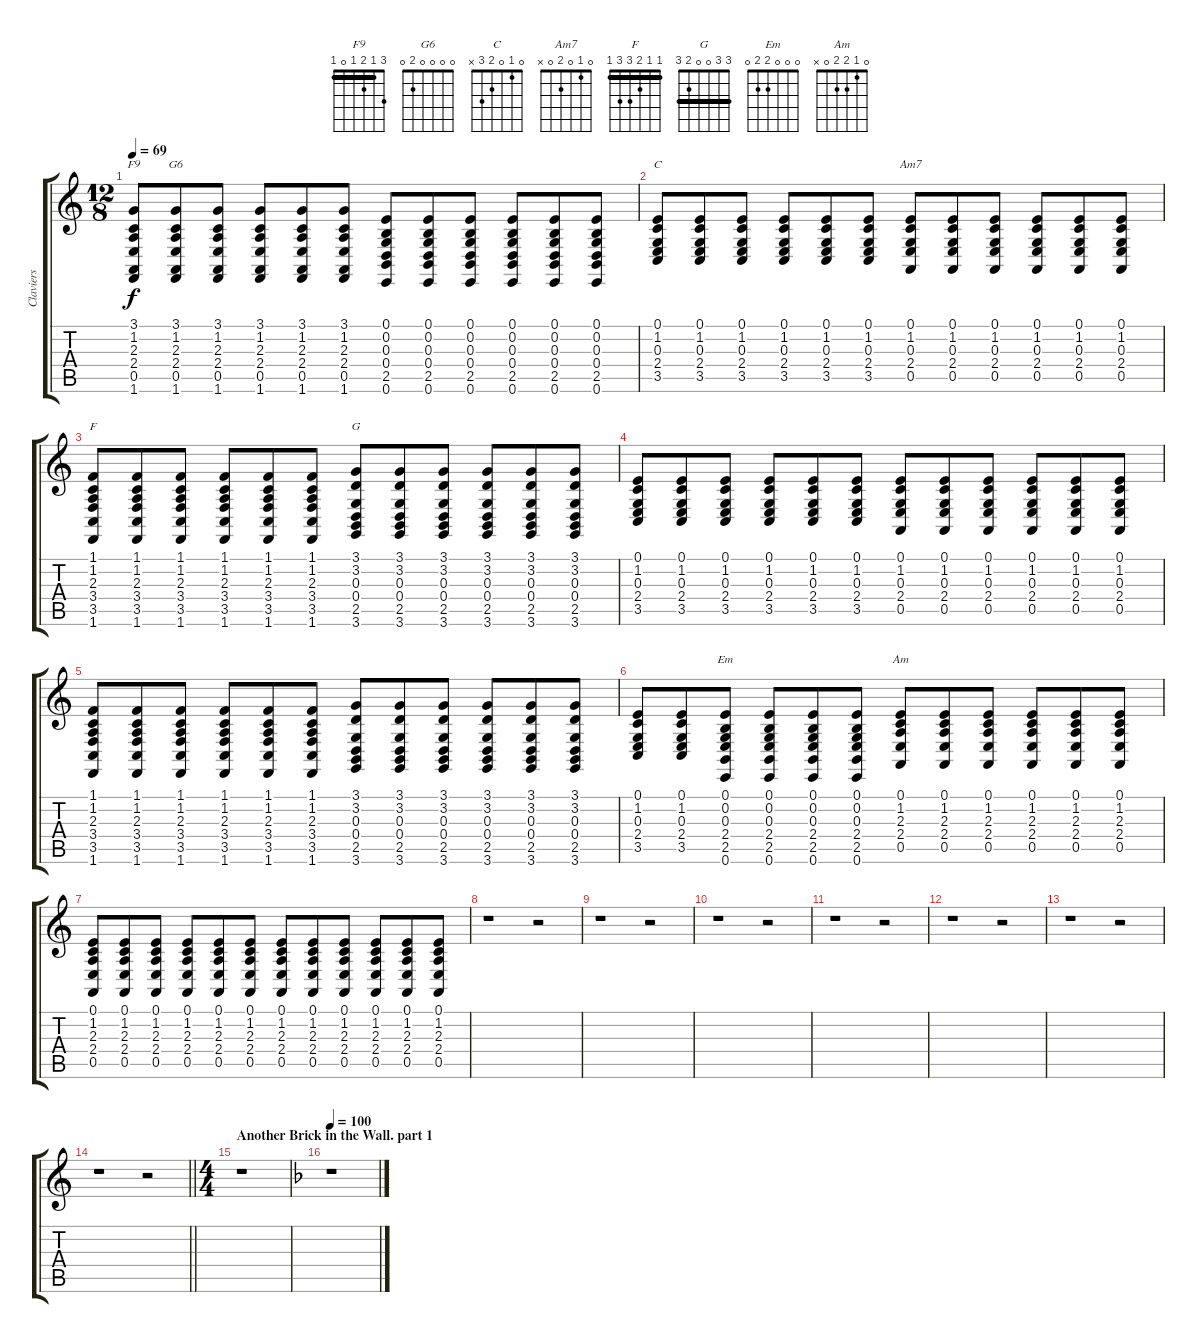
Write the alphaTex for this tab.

\track ("Claviers" "Claviers") {instrument rockorgan}
\staff {score tabs}
\tuning (E4 B3 G3 D3 A2 E2) {hide}
\chord ("F9" 3 1 2 1 0 1) {barre 1}
\chord ("G6" 0 0 0 0 2 0)
\chord ("C" 0 1 0 2 3 x)
\chord ("Am7" 0 1 0 2 0 x)
\chord ("F" 1 1 2 3 3 1) {barre 1}
\chord ("G" 3 3 0 0 2 3) {barre 3}
\chord ("Em" 0 0 0 2 2 0)
\chord ("Am" 0 1 2 2 0 x)
\ts (12 8)
\tempo 69
\clef g2
\ks c
(3.1 1.2 2.3 2.4 0.5 1.6).8{ch "F9" dy f} (3.1 1.2 2.3 2.4 0.5 1.6).8{ch "G6"} (3.1 1.2 2.3 2.4 0.5 1.6).8 (3.1 1.2 2.3 2.4 0.5 1.6).8 (3.1 1.2 2.3 2.4 0.5 1.6).8 (3.1 1.2 2.3 2.4 0.5 1.6).8 (0.1 0.2 0.3 0.4 2.5 0.6).8 (0.1 0.2 0.3 0.4 2.5 0.6).8 (0.1 0.2 0.3 0.4 2.5 0.6).8 (0.1 0.2 0.3 0.4 2.5 0.6).8 (0.1 0.2 0.3 0.4 2.5 0.6).8 (0.1 0.2 0.3 0.4 2.5 0.6).8 |
(0.1 1.2 0.3 2.4 3.5).8{ch "C" volume 9 instrument vibraphone} (0.1 1.2 0.3 2.4 3.5).8 (0.1 1.2 0.3 2.4 3.5).8 (0.1 1.2 0.3 2.4 3.5).8 (0.1 1.2 0.3 2.4 3.5).8 (0.1 1.2 0.3 2.4 3.5).8 (0.1 1.2 0.3 2.4 0.5).8{ch "Am7"} (0.1 1.2 0.3 2.4 0.5).8 (0.1 1.2 0.3 2.4 0.5).8 (0.1 1.2 0.3 2.4 0.5).8 (0.1 1.2 0.3 2.4 0.5).8 (0.1 1.2 0.3 2.4 0.5).8 |
(1.1 1.2 2.3 3.4 3.5 1.6).8{ch "F"} (1.1 1.2 2.3 3.4 3.5 1.6).8 (1.1 1.2 2.3 3.4 3.5 1.6).8 (1.1 1.2 2.3 3.4 3.5 1.6).8 (1.1 1.2 2.3 3.4 3.5 1.6).8 (1.1 1.2 2.3 3.4 3.5 1.6).8 (3.1 3.2 0.3 0.4 2.5 3.6).8{ch "G"} (3.1 3.2 0.3 0.4 2.5 3.6).8 (3.1 3.2 0.3 0.4 2.5 3.6).8 (3.1 3.2 0.3 0.4 2.5 3.6).8 (3.1 3.2 0.3 0.4 2.5 3.6).8 (3.1 3.2 0.3 0.4 2.5 3.6).8 |
(0.1 1.2 0.3 2.4 3.5).8{volume 9 instrument vibraphone} (0.1 1.2 0.3 2.4 3.5).8 (0.1 1.2 0.3 2.4 3.5).8 (0.1 1.2 0.3 2.4 3.5).8 (0.1 1.2 0.3 2.4 3.5).8 (0.1 1.2 0.3 2.4 3.5).8 (0.1 1.2 0.3 2.4 0.5).8 (0.1 1.2 0.3 2.4 0.5).8 (0.1 1.2 0.3 2.4 0.5).8 (0.1 1.2 0.3 2.4 0.5).8 (0.1 1.2 0.3 2.4 0.5).8 (0.1 1.2 0.3 2.4 0.5).8 |
(1.1 1.2 2.3 3.4 3.5 1.6).8 (1.1 1.2 2.3 3.4 3.5 1.6).8 (1.1 1.2 2.3 3.4 3.5 1.6).8 (1.1 1.2 2.3 3.4 3.5 1.6).8 (1.1 1.2 2.3 3.4 3.5 1.6).8 (1.1 1.2 2.3 3.4 3.5 1.6).8 (3.1 3.2 0.3 0.4 2.5 3.6).8 (3.1 3.2 0.3 0.4 2.5 3.6).8 (3.1 3.2 0.3 0.4 2.5 3.6).8 (3.1 3.2 0.3 0.4 2.5 3.6).8 (3.1 3.2 0.3 0.4 2.5 3.6).8 (3.1 3.2 0.3 0.4 2.5 3.6).8 |
(0.1 1.2 0.3 2.4 3.5).8 (0.1 1.2 0.3 2.4 3.5).8 (0.1 0.2 0.3 2.4 2.5 0.6).8{ch "Em"} (0.1 0.2 0.3 2.4 2.5 0.6).8 (0.1 0.2 0.3 2.4 2.5 0.6).8 (0.1 0.2 0.3 2.4 2.5 0.6).8 (0.1 1.2 2.3 2.4 0.5).8{ch "Am"} (0.1 1.2 2.3 2.4 0.5).8 (0.1 1.2 2.3 2.4 0.5).8 (0.1 1.2 2.3 2.4 0.5).8 (0.1 1.2 2.3 2.4 0.5).8 (0.1 1.2 2.3 2.4 0.5).8 |
(0.1 1.2 2.3 2.4 0.5).8 (0.1 1.2 2.3 2.4 0.5).8 (0.1 1.2 2.3 2.4 0.5).8 (0.1 1.2 2.3 2.4 0.5).8 (0.1 1.2 2.3 2.4 0.5).8 (0.1 1.2 2.3 2.4 0.5).8 (0.1 1.2 2.3 2.4 0.5).8 (0.1 1.2 2.3 2.4 0.5).8 (0.1 1.2 2.3 2.4 0.5).8 (0.1 1.2 2.3 2.4 0.5).8 (0.1 1.2 2.3 2.4 0.5).8 (0.1 1.2 2.3 2.4 0.5).8 |
r.1 r.2 |
r.1 r.2 |
r.1 r.2 |
r.1 r.2 |
r.1 r.2 |
r.1 r.2 |
\barLineRight lightlight
r.1 r.2 |
\ts (4 4)
\section ("" "Another Brick in the Wall. part 1")
r.1 |
\tempo 100
\ks dminor
r.1
